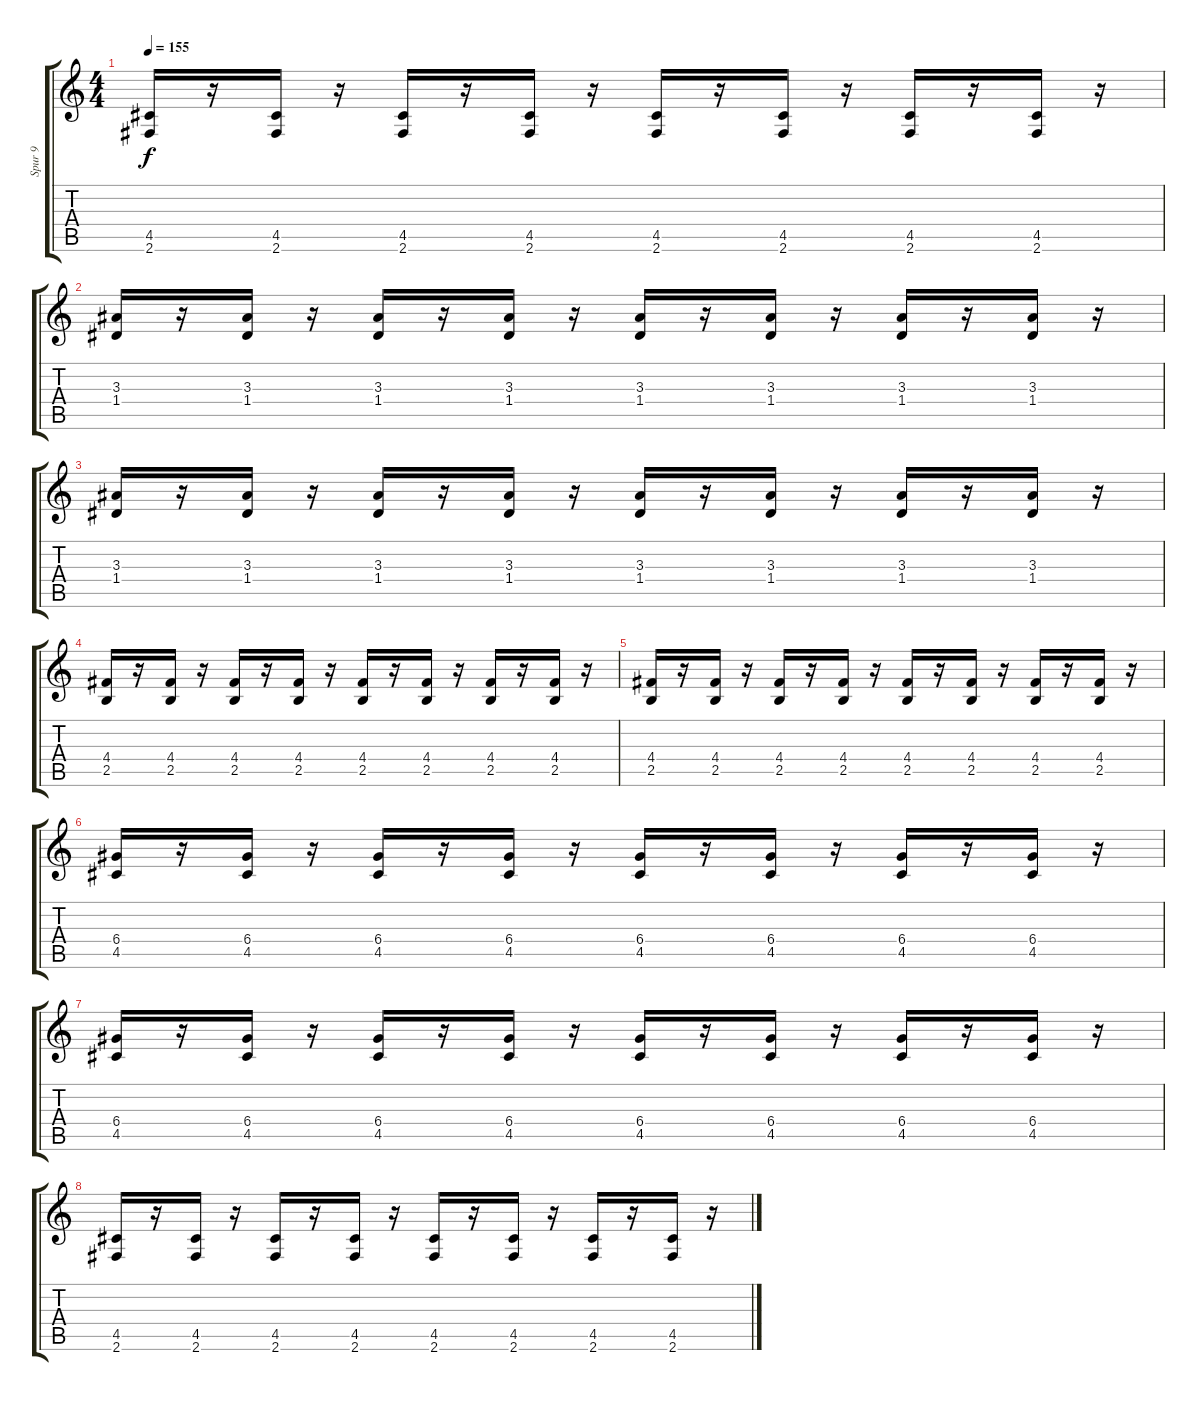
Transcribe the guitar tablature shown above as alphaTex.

\track ("Spur 9" "Spur 9") {instrument electricguitarmuted}
\staff {score tabs}
\tuning (E4 B3 G3 D3 A2 E2) {hide}
\ts (4 4)
\tempo 155
\clef g2
\ks c
(4.5 2.6).16{dy f} r.16 (4.5 2.6).16 r.16 (4.5 2.6).16 r.16 (4.5 2.6).16 r.16 (4.5 2.6).16 r.16 (4.5 2.6).16 r.16 (4.5 2.6).16 r.16 (4.5 2.6).16 r.16 |
(3.3 1.4).16 r.16 (3.3 1.4).16 r.16 (3.3 1.4).16 r.16 (3.3 1.4).16 r.16 (3.3 1.4).16 r.16 (3.3 1.4).16 r.16 (3.3 1.4).16 r.16 (3.3 1.4).16 r.16 |
(3.3 1.4).16 r.16 (3.3 1.4).16 r.16 (3.3 1.4).16 r.16 (3.3 1.4).16 r.16 (3.3 1.4).16 r.16 (3.3 1.4).16 r.16 (3.3 1.4).16 r.16 (3.3 1.4).16 r.16 |
(4.4 2.5).16 r.16 (4.4 2.5).16 r.16 (4.4 2.5).16 r.16 (4.4 2.5).16 r.16 (4.4 2.5).16 r.16 (4.4 2.5).16 r.16 (4.4 2.5).16 r.16 (4.4 2.5).16 r.16 |
(4.4 2.5).16 r.16 (4.4 2.5).16 r.16 (4.4 2.5).16 r.16 (4.4 2.5).16 r.16 (4.4 2.5).16 r.16 (4.4 2.5).16 r.16 (4.4 2.5).16 r.16 (4.4 2.5).16 r.16 |
(6.4 4.5).16 r.16 (6.4 4.5).16 r.16 (6.4 4.5).16 r.16 (6.4 4.5).16 r.16 (6.4 4.5).16 r.16 (6.4 4.5).16 r.16 (6.4 4.5).16 r.16 (6.4 4.5).16 r.16 |
(6.4 4.5).16 r.16 (6.4 4.5).16 r.16 (6.4 4.5).16 r.16 (6.4 4.5).16 r.16 (6.4 4.5).16 r.16 (6.4 4.5).16 r.16 (6.4 4.5).16 r.16 (6.4 4.5).16 r.16 |
(4.5 2.6).16 r.16 (4.5 2.6).16 r.16 (4.5 2.6).16 r.16 (4.5 2.6).16 r.16 (4.5 2.6).16 r.16 (4.5 2.6).16 r.16 (4.5 2.6).16 r.16 (4.5 2.6).16 r.16
